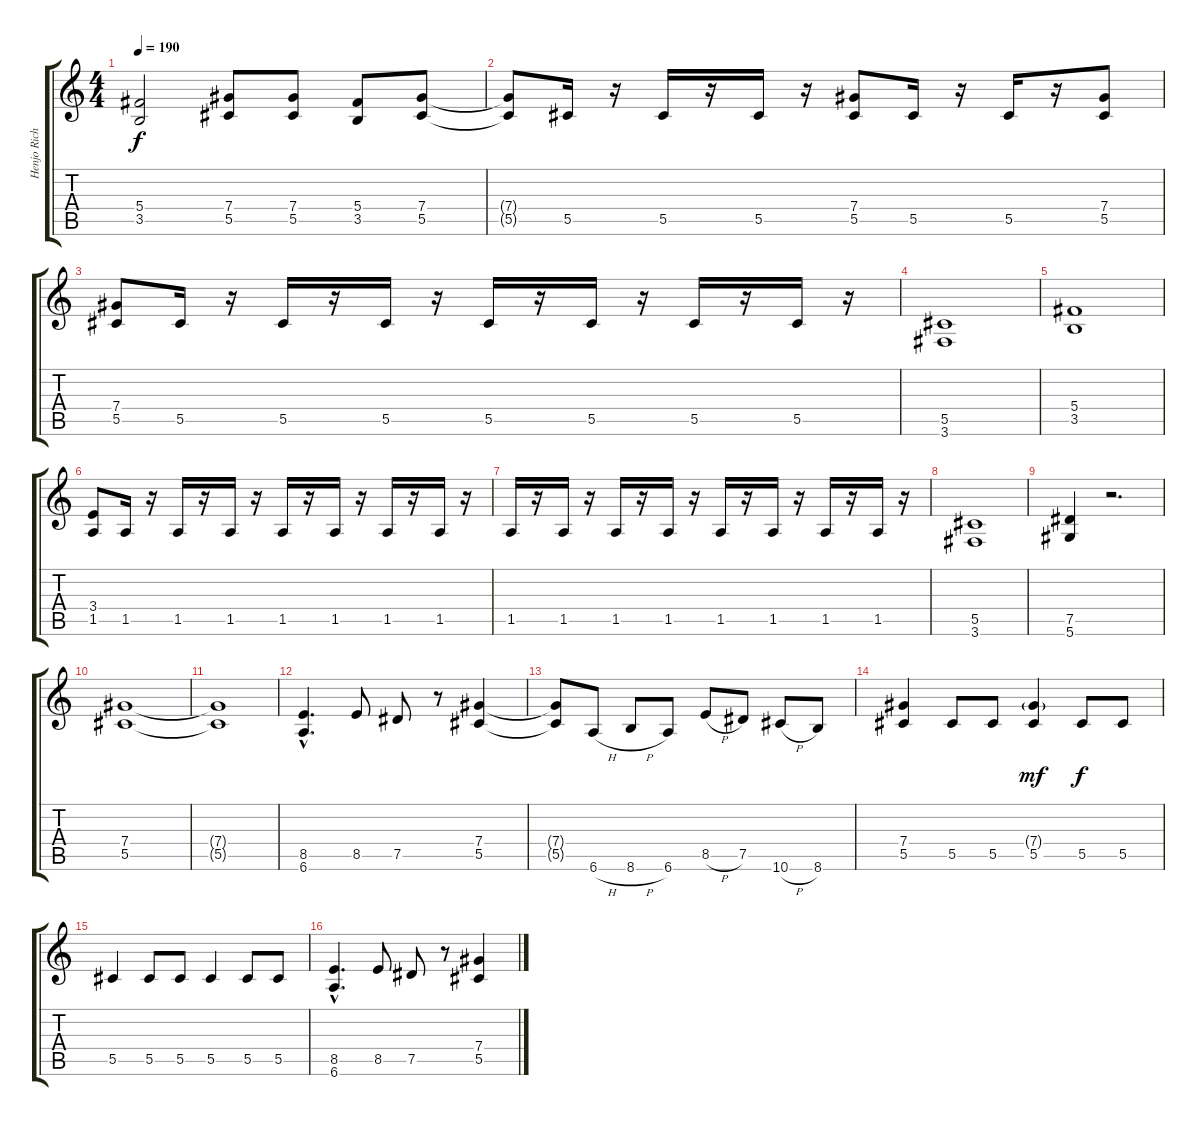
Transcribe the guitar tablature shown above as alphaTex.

\track ("Henjo Richter" "Henjo Rich") {instrument distortionguitar}
\staff {score tabs}
\tuning (Eb4 Bb3 Gb3 Db3 Ab2 Eb2) {hide}
\ts (4 4)
\tempo 190
\clef g2
\ks c
(5.4{t} 3.5{t}).2{dy f} (7.4 5.5).8 (7.4 5.5).8 (5.4 3.5).8 (7.4 5.5).8 |
(7.4{t} 5.5{t}).8 5.5.16 r.16 5.5.16 r.16 5.5.16 r.16 (7.4 5.5).8 5.5.16 r.16 5.5.16 r.16 (7.4 5.5).8 |
(7.4 5.5).8 5.5.16 r.16 5.5.16 r.16 5.5.16 r.16 5.5.16 r.16 5.5.16 r.16 5.5.16 r.16 5.5.16 r.16 |
(5.5 3.6).1 |
(5.4 3.5).1 |
(3.4 1.5).8 1.5.16 r.16 1.5.16 r.16 1.5.16 r.16 1.5.16 r.16 1.5.16 r.16 1.5.16 r.16 1.5.16 r.16 |
1.5.16 r.16 1.5.16 r.16 1.5.16 r.16 1.5.16 r.16 1.5.16 r.16 1.5.16 r.16 1.5.16 r.16 1.5.16 r.16 |
(5.5 3.6).1 |
(7.5 5.6).4 r.2{d} |
(7.4 5.5).1 |
(7.4{t} 5.5{t}).1 |
(8.5{hac} 6.6{hac}).4{d} 8.5.8 7.5.8 r.8 (7.4 5.5).4 |
(7.4{t} 5.5{t}).8 6.6{h}.8 8.6{h}.8 6.6.8 8.5{h}.8 7.5.8 10.6{h}.8 8.6.8 |
(7.4 5.5).4 5.5.8 5.5.8 (7.4{g} 5.5).4{dy mf} 5.5.8{dy f} 5.5.8 |
5.5.4 5.5.8 5.5.8 5.5.4 5.5.8 5.5.8 |
(8.5{hac} 6.6{hac}).4{d} 8.5.8 7.5.8 r.8 (7.4 5.5).4
